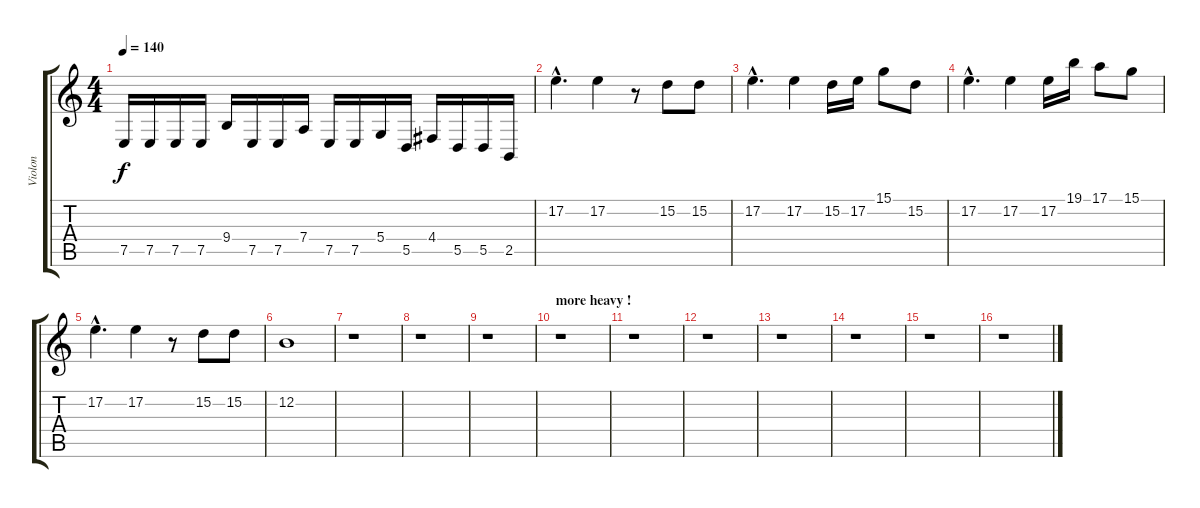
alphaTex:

\track ("Violon" "Violon") {instrument viola}
\staff {score tabs}
\tuning (E4 B3 G3 D3 A2 E2) {hide}
\ts (4 4)
\tempo 140
\clef g2
\ks c
7.5.16{dy f} 7.5.16 7.5.16 7.5.16 9.4.16 7.5.16 7.5.16 7.4.16 7.5.16 7.5.16 5.4.16 5.5.16 4.4.16 5.5.16 5.5.16 2.5.16 |
17.2{hac}.4{d} 17.2.4 r.8 15.2.8 15.2.8 |
17.2{hac}.4{d} 17.2.4 15.2.16 17.2.16 15.1.8 15.2.8 |
17.2{hac}.4{d} 17.2.4 17.2.16 19.1.16 17.1.8 15.1.8 |
17.2{hac}.4{d} 17.2.4 r.8 15.2.8 15.2.8 |
12.2.1 |
r.1 |
r.1 |
r.1 |
\section ("" "more heavy !")
r.1 |
r.1 |
r.1 |
r.1 |
r.1 |
r.1 |
r.1
